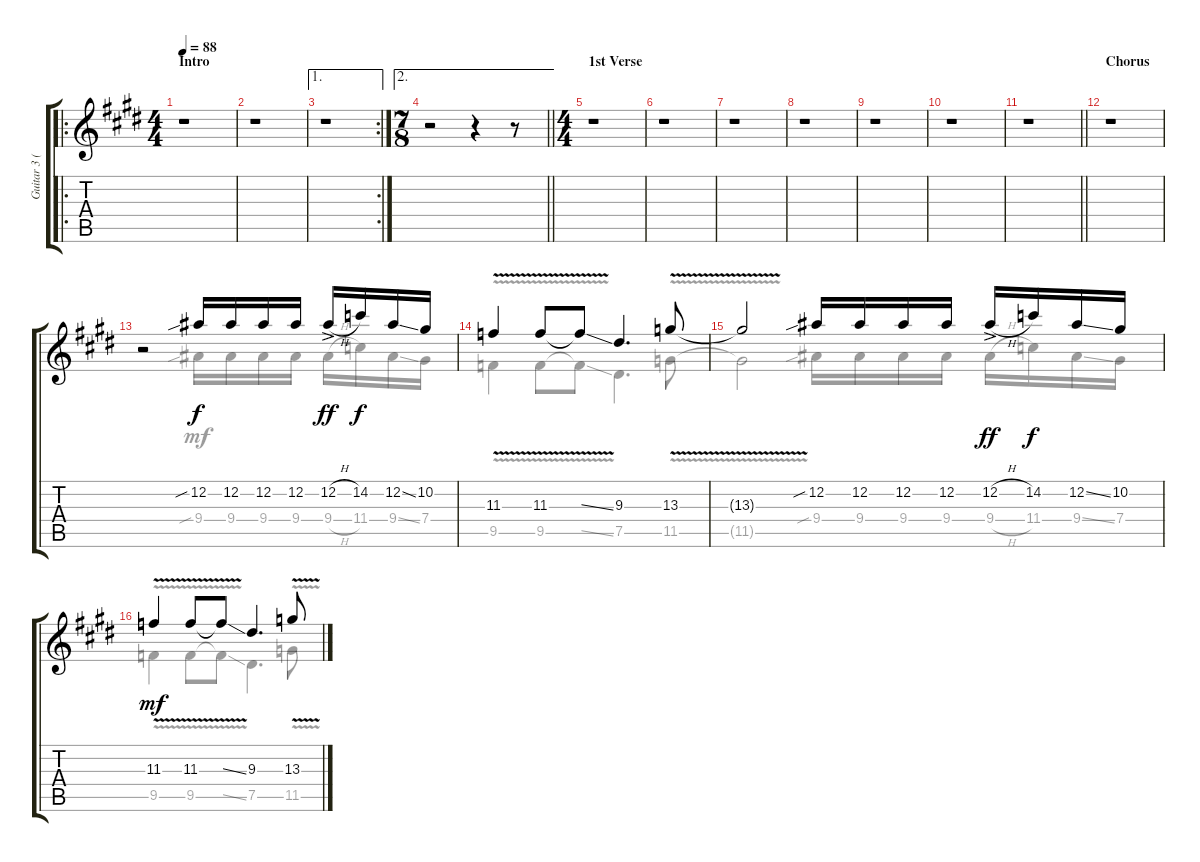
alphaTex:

\track ("Guitar 3 (Billy)" "Guitar 3 (") {instrument distortionguitar}
\staff {score tabs}
\tuning (Eb4 Bb3 Gb3 Db3 Ab2 Eb2) {hide}
\voice
\ro
\ts (4 4)
\section ("" "Intro")
\tempo 88
\clef g2
\ks e
r.1{dy f instrument distortionguitar} |
\ks c#minor
r.1 |
\ae 1
\rc 2
\ks e
r.1 |
\ae 2
\ts (7 8)
\barLineRight lightlight
\ks c#minor
r.2 r.4 r.8 |
\ts (4 4)
\section ("" "1st Verse")
\ks e
r.1 |
\ks c#minor
r.1 |
\ks e
r.1 |
r.1 |
\ks c#minor
r.1 |
r.1 |
\barLineRight lightlight
\ks e
r.1 |
\section ("" "Chorus")
\ks c#minor
r.1 |
\ks e
r.2 12.2{sib}.16 12.2.16 12.2.16 12.2.16 12.2{h ac}.16{dy ff} 14.2.16{dy f} 12.2{ss}.16 10.2.16 |
\ks c#minor
11.3{v}.4 11.3{v}.8 11.3{ss t}.8 9.3.4{d} 13.3{v}.8 |
\ks e
13.3{v t}.2 12.2{sib}.16 12.2.16 12.2.16 12.2.16 12.2{h ac}.16{dy ff} 14.2.16{dy f} 12.2{ss}.16 10.2.16 |
\ks c#minor
11.3{v}.4{dy mf} 11.3{v}.8 11.3{ss t}.8 9.3.4{d} 13.3{v}.8
\voice
\clef g2
\ottava regular
\simile none
\ks e
|
\ks c#minor
|
\ks e
|
\barLineRight lightlight
\ks c#minor
|
\ks e
|
\ks c#minor
|
\ks e
|
|
\ks c#minor
|
|
\barLineRight lightlight
\ks e
|
\ks c#minor
|
\ks e
r.2 9.4{sib}.16 9.4.16 9.4.16 9.4.16 9.4{h}.16 11.4.16 9.4{ss}.16 7.4.16 |
\ks c#minor
9.5{v}.4 9.5{v}.8 9.5{ss t}.8 7.5.4{d} 11.5{v}.8 |
\ks e
11.5{v t}.2 9.4{sib}.16 9.4.16 9.4.16 9.4.16 9.4{h}.16 11.4.16 9.4{ss}.16 7.4.16 |
\ks c#minor
9.5{v}.4{dy mf} 9.5{v}.8 9.5{ss t}.8 7.5.4{d} 11.5{v}.8
